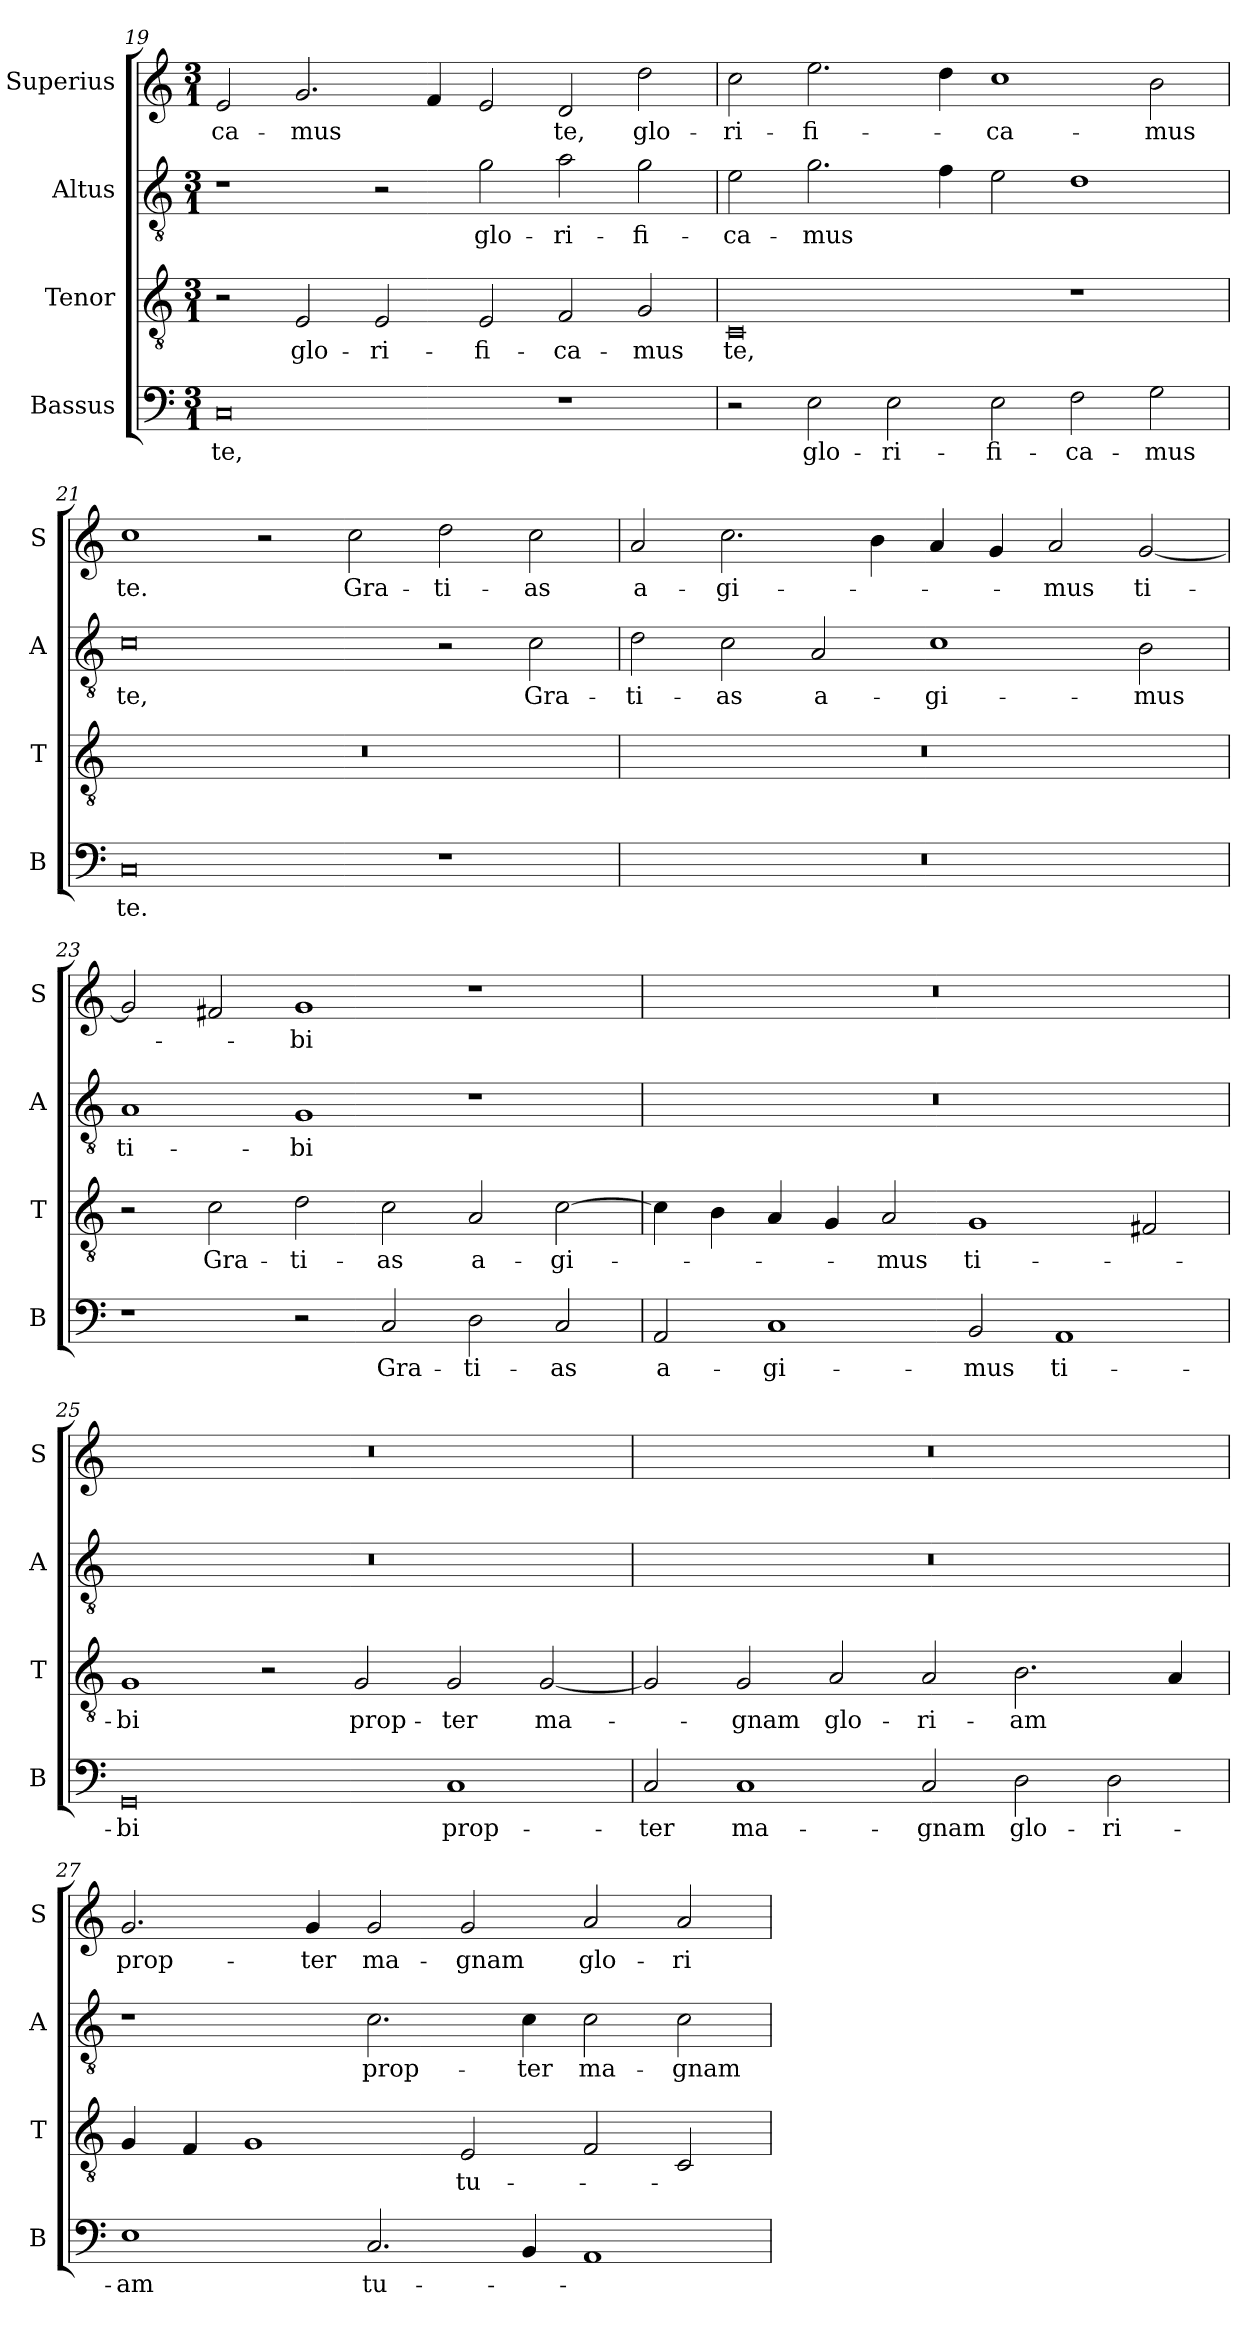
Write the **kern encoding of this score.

**kern	**text	**kern	**text	**kern	**text	**kern	**text
*part4	*part4	*part3	*part3	*part2	*part2	*part1	*part1
*staff4	*staff4	*staff3	*staff3	*staff2	*staff2	*staff1	*staff1
*I"Bassus	*	*I"Tenor	*	*I"Altus	*	*I"Superius	*
*I'B	*	*I'T	*	*I'A	*	*I'S	*
*clefF4	*	*clefGv2	*	*clefGv2	*	*clefG2	*
*k[]	*	*k[]	*	*k[]	*	*k[]	*
*M3/1	*	*M3/1	*	*M3/1	*	*M3/1	*
=19	=19	=19	=19	=19	=19	=19	=19
0C	-te,	2r	.	1r	.	2e/	-ca-
.	.	2E/	glo-	.	.	2.g/	-mus
.	.	2E/	-ri-	2r	.	.	.
.	.	.	.	.	.	4f/	.
.	.	2E/	-fi-	2g\	glo-	2e/	.
1r	.	2F/	-ca-	2a\	-ri-	2d/	te,
.	.	2G/	-mus	2g\	-fi-	2dd\	glo-
=20	=20	=20	=20	=20	=20	=20	=20
2r	.	0C	-te,	2e\	-ca-	2cc\	-ri-
2E\	glo-	.	.	2.g\	-mus	2.ee\	-fi-
2E\	-ri-	.	.	.	.	.	.
.	.	.	.	4f\	.	4dd\	.
2E\	-fi-	.	.	2e\	.	1cc	-ca-
2F\	-ca-	1r	.	1d	.	.	.
2G\	-mus	.	.	.	.	2b\	-mus
=21	=21	=21	=21	=21	=21	=21	=21
0C	te.	0.r	.	0c	-te,	1cc	te.
.	.	.	.	.	.	2r	.
.	.	.	.	.	.	2cc\	Gra-
1r	.	.	.	2r	.	2dd\	-ti-
.	.	.	.	2c\	Gra-	2cc\	-as
=22	=22	=22	=22	=22	=22	=22	=22
0.r	.	0.r	.	2d\	-ti-	2a/	a-
.	.	.	.	2c\	-as	2.cc\	-gi-
.	.	.	.	2A/	a-	.	.
.	.	.	.	.	.	4b\	.
.	.	.	.	1c	-gi-	4a/	.
.	.	.	.	.	.	4g/	.
.	.	.	.	.	.	2a/	-mus
.	.	.	.	2B\	-mus	[2g/	ti-
=23	=23	=23	=23	=23	=23	=23	=23
1r	.	2r	.	1A	ti-	2g/]	.
.	.	2c\	Gra-	.	.	2f#X/	.
2r	.	2d\	-ti-	1G	-bi	1g	-bi
2C/	Gra-	2c\	-as	.	.	.	.
2D\	-ti-	2A/	a-	1r	.	1r	.
2C/	-as	[2c\	-gi-	.	.	.	.
=24	=24	=24	=24	=24	=24	=24	=24
2AA/	a-	4c\]	.	0.r	.	0.r	.
.	.	4B\	.	.	.	.	.
1C	-gi-	4A/	.	.	.	.	.
.	.	4G/	.	.	.	.	.
.	.	2A/	-mus	.	.	.	.
2BB/	-mus	1G	ti-	.	.	.	.
1AA	ti-	.	.	.	.	.	.
.	.	2F#X/	.	.	.	.	.
=25	=25	=25	=25	=25	=25	=25	=25
0GG	-bi	1G	-bi	0.r	.	0.r	.
.	.	2r	.	.	.	.	.
.	.	2G/	prop-	.	.	.	.
1C	prop-	2G/	-ter	.	.	.	.
.	.	[2G/	ma-	.	.	.	.
=26	=26	=26	=26	=26	=26	=26	=26
2C/	-ter	2G/]	.	0.r	.	0.r	.
1C	ma-	2G/	-gnam	.	.	.	.
.	.	2A/	glo-	.	.	.	.
2C/	-gnam	2A/	-ri-	.	.	.	.
2D\	glo-	2.B\	-am	.	.	.	.
2D\	-ri-	.	.	.	.	.	.
.	.	4A/	.	.	.	.	.
=27	=27	=27	=27	=27	=27	=27	=27
1E	-am	4G/	.	1r	.	2.g/	prop-
.	.	4F/	.	.	.	.	.
.	.	1G	.	.	.	.	.
.	.	.	.	.	.	4g/	-ter
2.C/	tu-	.	.	2.c\	prop-	2g/	ma-
.	.	2E/	tu-	.	.	2g/	-gnam
4BB/	.	.	.	4c\	-ter	.	.
1AA	.	2F/	.	2c\	ma-	2a/	glo-
.	.	2C/	.	2c\	-gnam	2a/	-ri-
=	=	=	=	=	=	=	=
*-	*-	*-	*-	*-	*-	*-	*-
